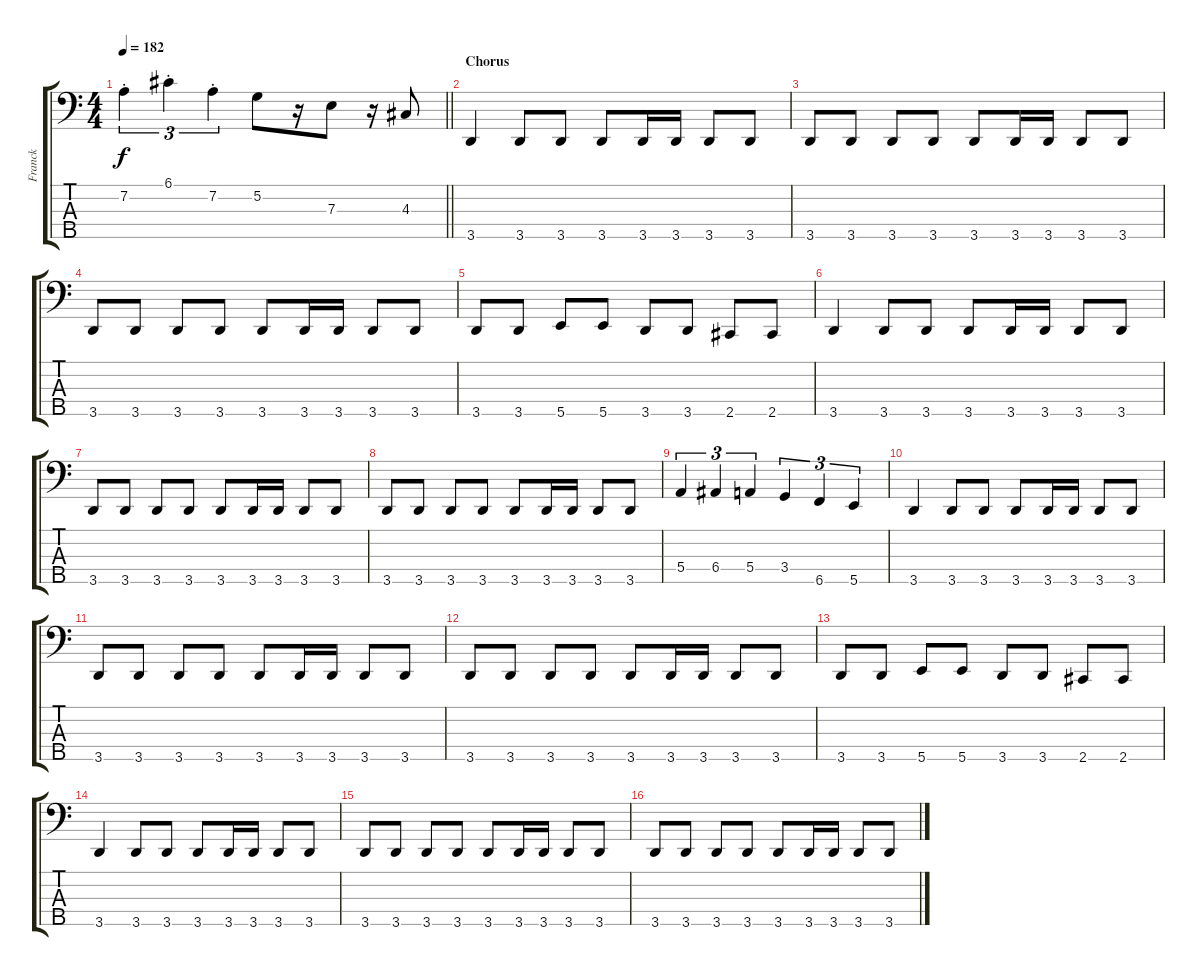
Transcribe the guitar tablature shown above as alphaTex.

\track ("Franck" "Franck") {instrument electricbassfinger}
\staff {score tabs}
\tuning (G2 D2 A1 E1 B0) {hide}
\ts (4 4)
\tempo 182
\clef f4
\barLineRight lightlight
\ks c
7.2{st}.4{tu (3 2) dy f} 6.1{st}.4{tu (3 2)} 7.2{st}.4{tu (3 2)} 5.2.8 r.16 7.3.8 r.16 4.3.8 |
\section ("" "Chorus")
3.5.4 3.5.8 3.5.8 3.5.8 3.5.16 3.5.16 3.5.8 3.5.8 |
3.5.8 3.5.8 3.5.8 3.5.8 3.5.8 3.5.16 3.5.16 3.5.8 3.5.8 |
3.5.8 3.5.8 3.5.8 3.5.8 3.5.8 3.5.16 3.5.16 3.5.8 3.5.8 |
3.5.8 3.5.8 5.5.8 5.5.8 3.5.8 3.5.8 2.5.8 2.5.8 |
3.5.4 3.5.8 3.5.8 3.5.8 3.5.16 3.5.16 3.5.8 3.5.8 |
3.5.8 3.5.8 3.5.8 3.5.8 3.5.8 3.5.16 3.5.16 3.5.8 3.5.8 |
3.5.8 3.5.8 3.5.8 3.5.8 3.5.8 3.5.16 3.5.16 3.5.8 3.5.8 |
5.4.4{tu (3 2)} 6.4.4{tu (3 2)} 5.4.4{tu (3 2)} 3.4.4{tu (3 2)} 6.5.4{tu (3 2)} 5.5.4{tu (3 2)} |
3.5.4 3.5.8 3.5.8 3.5.8 3.5.16 3.5.16 3.5.8 3.5.8 |
3.5.8 3.5.8 3.5.8 3.5.8 3.5.8 3.5.16 3.5.16 3.5.8 3.5.8 |
3.5.8 3.5.8 3.5.8 3.5.8 3.5.8 3.5.16 3.5.16 3.5.8 3.5.8 |
3.5.8 3.5.8 5.5.8 5.5.8 3.5.8 3.5.8 2.5.8 2.5.8 |
3.5.4 3.5.8 3.5.8 3.5.8 3.5.16 3.5.16 3.5.8 3.5.8 |
3.5.8 3.5.8 3.5.8 3.5.8 3.5.8 3.5.16 3.5.16 3.5.8 3.5.8 |
3.5.8 3.5.8 3.5.8 3.5.8 3.5.8 3.5.16 3.5.16 3.5.8 3.5.8
